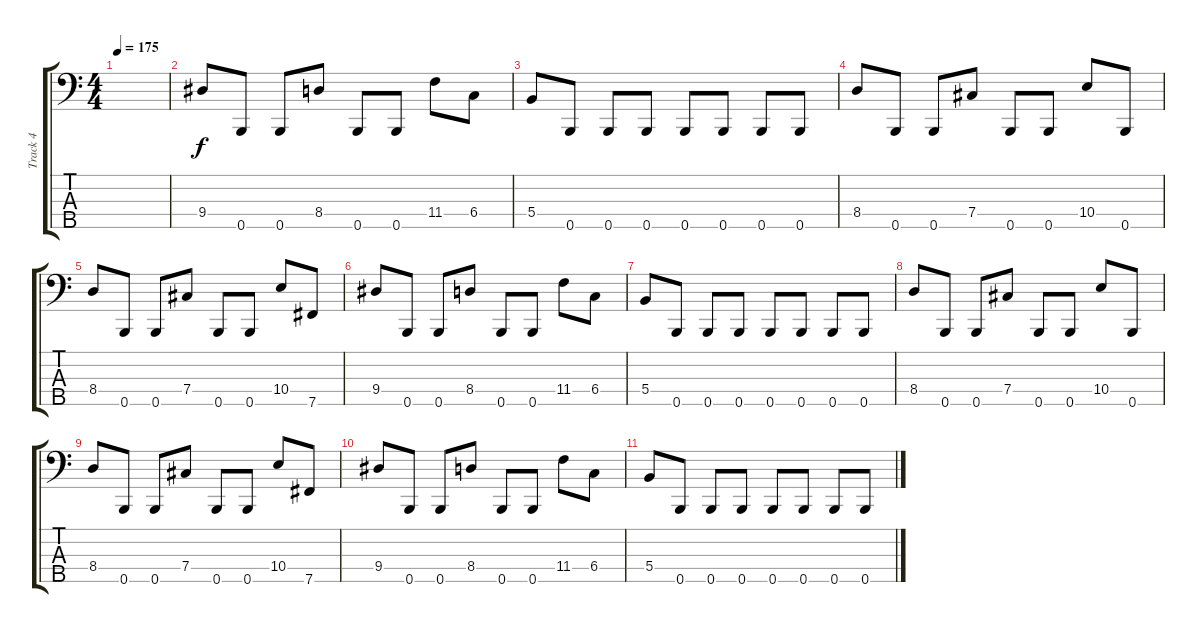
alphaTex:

\track ("Track 4" "Track 4") {instrument electricbassfinger}
\staff {score tabs}
\tuning (A2 E2 B1 Gb1 B0) {hide}
\ts (4 4)
\tempo 175
\clef f4
\ks c
|
9.4.8{volume 13} 0.5.8 0.5.8 8.4.8 0.5.8 0.5.8 11.4.8 6.4.8 |
5.4.8{volume 12} 0.5.8 0.5.8 0.5.8 0.5.8 0.5.8 0.5.8 0.5.8 |
8.4.8{volume 11} 0.5.8 0.5.8 7.4.8 0.5.8 0.5.8 10.4.8 0.5.8 |
8.4.8{volume 10} 0.5.8 0.5.8 7.4.8 0.5.8 0.5.8 10.4.8 7.5.8 |
9.4.8{volume 9} 0.5.8 0.5.8 8.4.8 0.5.8 0.5.8 11.4.8 6.4.8 |
5.4.8{volume 8} 0.5.8 0.5.8 0.5.8 0.5.8 0.5.8 0.5.8 0.5.8 |
8.4.8{volume 7} 0.5.8 0.5.8 7.4.8 0.5.8 0.5.8 10.4.8 0.5.8 |
8.4.8{volume 6} 0.5.8 0.5.8 7.4.8 0.5.8 0.5.8 10.4.8 7.5.8 |
9.4.8{volume 5} 0.5.8 0.5.8 8.4.8 0.5.8 0.5.8 11.4.8 6.4.8 |
5.4.8{volume 4} 0.5.8 0.5.8 0.5.8 0.5.8 0.5.8 0.5.8 0.5.8
